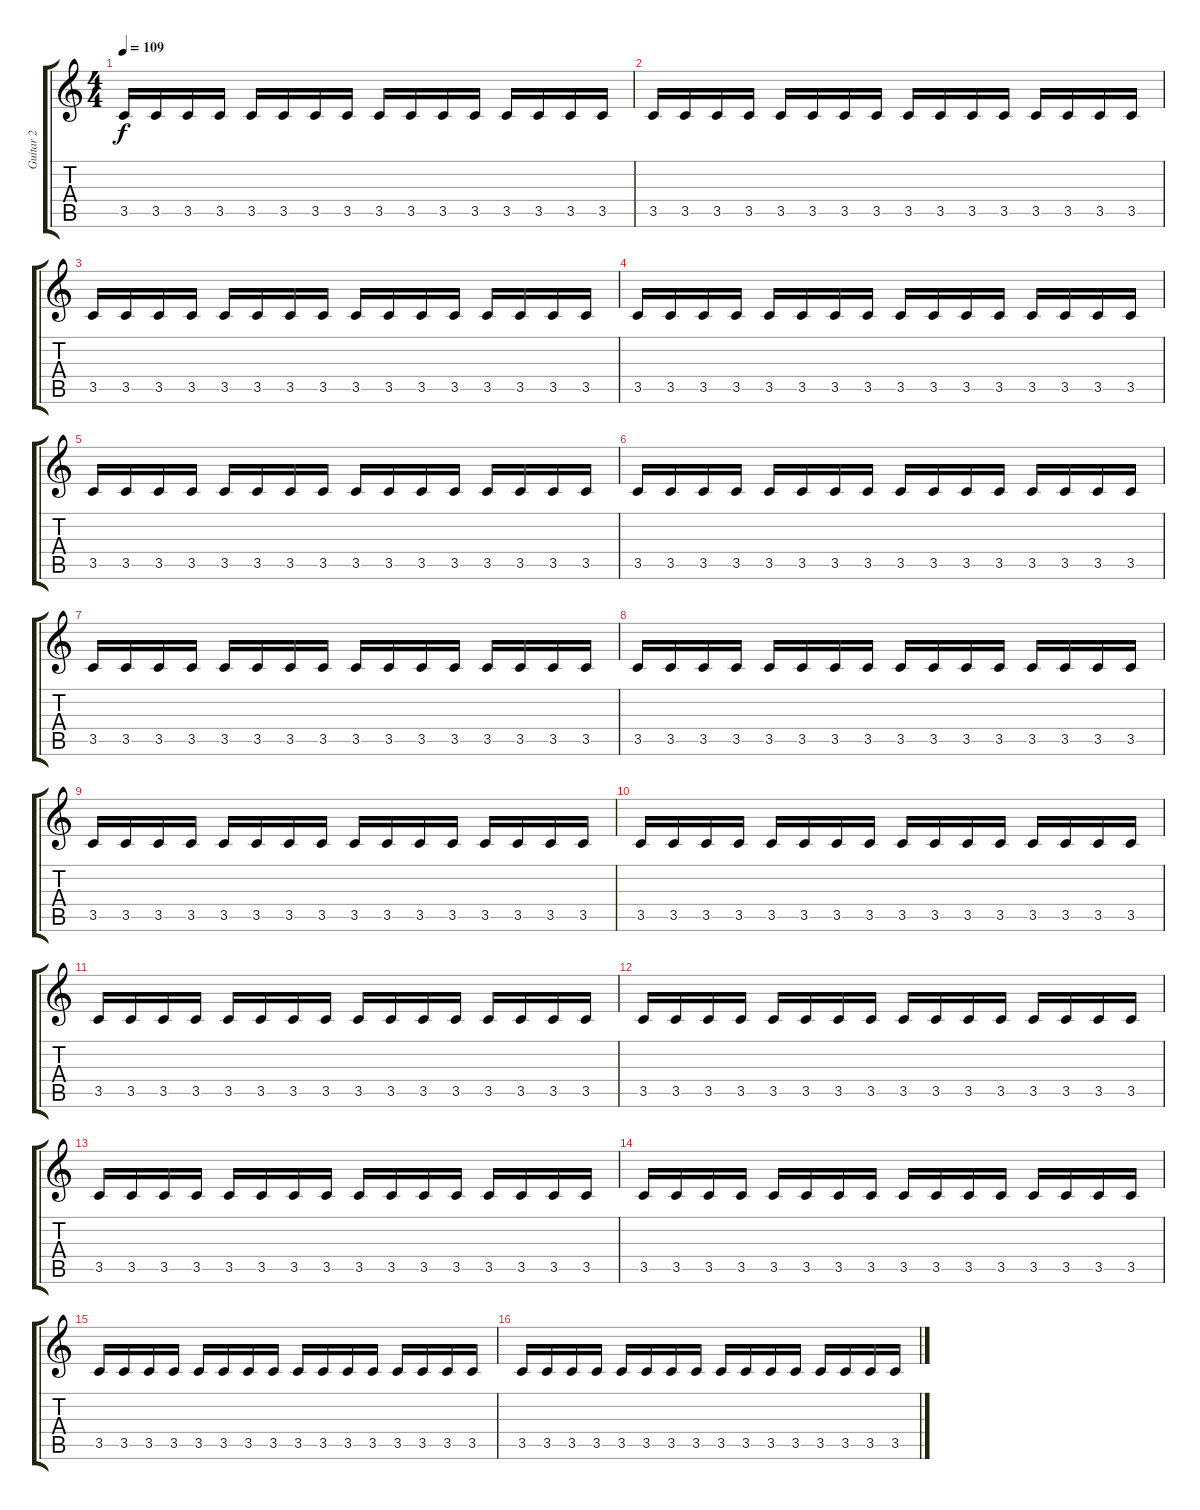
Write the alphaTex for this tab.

\track ("Guitar 2" "Guitar 2") {instrument electricguitarjazz}
\staff {score tabs}
\tuning (E4 B3 G3 D3 A2 E2) {hide}
\ts (4 4)
\tempo 109
\clef g2
\ks c
3.5.16{dy f} 3.5.16 3.5.16 3.5.16 3.5.16 3.5.16 3.5.16 3.5.16 3.5.16 3.5.16 3.5.16 3.5.16 3.5.16 3.5.16 3.5.16 3.5.16 |
3.5.16 3.5.16 3.5.16 3.5.16 3.5.16 3.5.16 3.5.16 3.5.16 3.5.16 3.5.16 3.5.16 3.5.16 3.5.16 3.5.16 3.5.16 3.5.16 |
3.5.16 3.5.16 3.5.16 3.5.16 3.5.16 3.5.16 3.5.16 3.5.16 3.5.16 3.5.16 3.5.16 3.5.16 3.5.16 3.5.16 3.5.16 3.5.16 |
3.5.16 3.5.16 3.5.16 3.5.16 3.5.16 3.5.16 3.5.16 3.5.16 3.5.16 3.5.16 3.5.16 3.5.16 3.5.16 3.5.16 3.5.16 3.5.16 |
3.5.16 3.5.16 3.5.16 3.5.16 3.5.16 3.5.16 3.5.16 3.5.16 3.5.16 3.5.16 3.5.16 3.5.16 3.5.16 3.5.16 3.5.16 3.5.16 |
3.5.16 3.5.16 3.5.16 3.5.16 3.5.16 3.5.16 3.5.16 3.5.16 3.5.16 3.5.16 3.5.16 3.5.16 3.5.16 3.5.16 3.5.16 3.5.16 |
3.5.16 3.5.16 3.5.16 3.5.16 3.5.16 3.5.16 3.5.16 3.5.16 3.5.16 3.5.16 3.5.16 3.5.16 3.5.16 3.5.16 3.5.16 3.5.16 |
3.5.16 3.5.16 3.5.16 3.5.16 3.5.16 3.5.16 3.5.16 3.5.16 3.5.16 3.5.16 3.5.16 3.5.16 3.5.16 3.5.16 3.5.16 3.5.16 |
3.5.16 3.5.16 3.5.16 3.5.16 3.5.16 3.5.16 3.5.16 3.5.16 3.5.16 3.5.16 3.5.16 3.5.16 3.5.16 3.5.16 3.5.16 3.5.16 |
3.5.16 3.5.16 3.5.16 3.5.16 3.5.16 3.5.16 3.5.16 3.5.16 3.5.16 3.5.16 3.5.16 3.5.16 3.5.16 3.5.16 3.5.16 3.5.16 |
3.5.16 3.5.16 3.5.16 3.5.16 3.5.16 3.5.16 3.5.16 3.5.16 3.5.16 3.5.16 3.5.16 3.5.16 3.5.16 3.5.16 3.5.16 3.5.16 |
3.5.16 3.5.16 3.5.16 3.5.16 3.5.16 3.5.16 3.5.16 3.5.16 3.5.16 3.5.16 3.5.16 3.5.16 3.5.16 3.5.16 3.5.16 3.5.16 |
3.5.16 3.5.16 3.5.16 3.5.16 3.5.16 3.5.16 3.5.16 3.5.16 3.5.16 3.5.16 3.5.16 3.5.16 3.5.16 3.5.16 3.5.16 3.5.16 |
3.5.16 3.5.16 3.5.16 3.5.16 3.5.16 3.5.16 3.5.16 3.5.16 3.5.16 3.5.16 3.5.16 3.5.16 3.5.16 3.5.16 3.5.16 3.5.16 |
3.5.16 3.5.16 3.5.16 3.5.16 3.5.16 3.5.16 3.5.16 3.5.16 3.5.16 3.5.16 3.5.16 3.5.16 3.5.16 3.5.16 3.5.16 3.5.16 |
3.5.16 3.5.16 3.5.16 3.5.16 3.5.16 3.5.16 3.5.16 3.5.16 3.5.16 3.5.16 3.5.16 3.5.16 3.5.16 3.5.16 3.5.16 3.5.16
